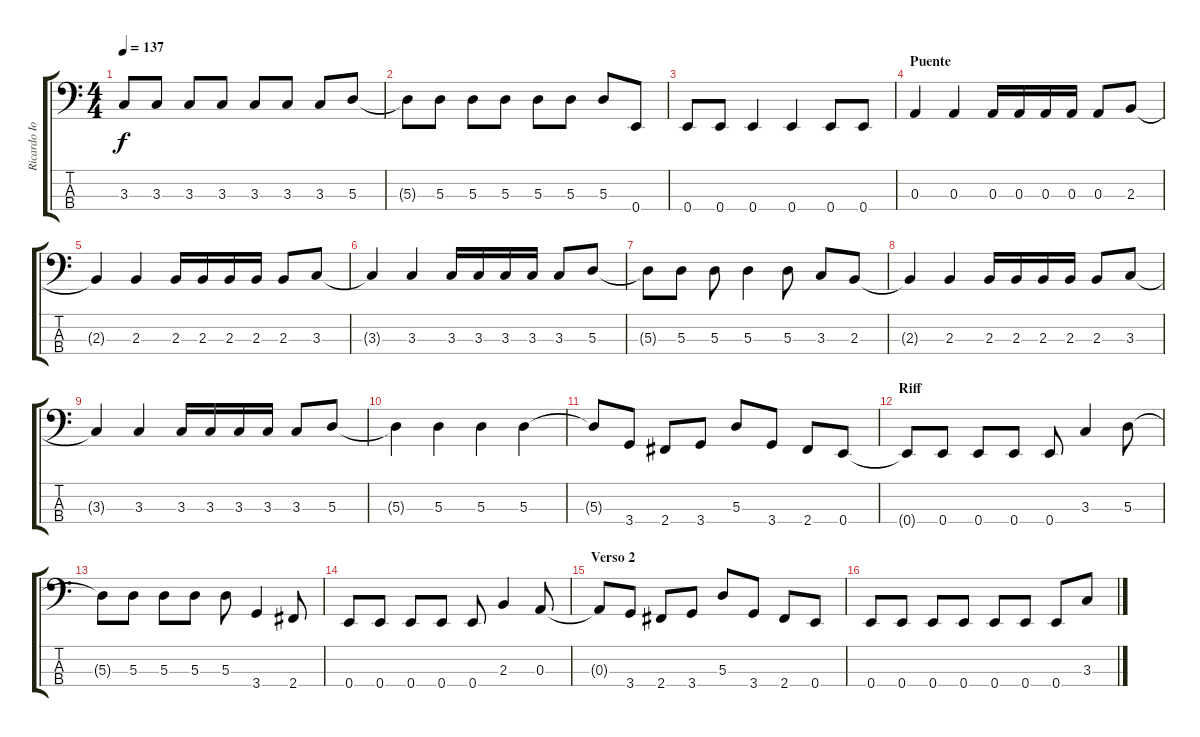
\track ("Ricardo Iorio (bajo)" "Ricardo Io") {instrument electricbassfinger}
\staff {score tabs}
\tuning (G2 D2 A1 E1) {hide}
\ts (4 4)
\tempo 137
\clef f4
\ks c
3.3{t}.8{dy f} 3.3.8 3.3.8 3.3.8 3.3.8 3.3.8 3.3.8 5.3.8 |
5.3{t}.8 5.3.8 5.3.8 5.3.8 5.3.8 5.3.8 5.3.8 0.4.8 |
0.4.8 0.4.8 0.4.4 0.4.4 0.4.8 0.4.8 |
\section ("" "Puente")
0.3.4 0.3.4 0.3.16 0.3.16 0.3.16 0.3.16 0.3.8 2.3.8 |
2.3{t}.4 2.3.4 2.3.16 2.3.16 2.3.16 2.3.16 2.3.8 3.3.8 |
3.3{t}.4 3.3.4 3.3.16 3.3.16 3.3.16 3.3.16 3.3.8 5.3.8 |
5.3{t}.8 5.3.8 5.3.8 5.3.4 5.3.8 3.3.8 2.3.8 |
2.3{t}.4 2.3.4 2.3.16 2.3.16 2.3.16 2.3.16 2.3.8 3.3.8 |
3.3{t}.4 3.3.4 3.3.16 3.3.16 3.3.16 3.3.16 3.3.8 5.3.8 |
5.3{t}.4 5.3.4 5.3.4 5.3.4 |
5.3{t}.8 3.4.8 2.4.8 3.4.8 5.3.8 3.4.8 2.4.8 0.4.8 |
\section ("" "Riff")
0.4{t}.8 0.4.8 0.4.8 0.4.8 0.4.8 3.3.4 5.3.8 |
5.3{t}.8 5.3.8 5.3.8 5.3.8 5.3.8 3.4.4 2.4.8 |
0.4.8 0.4.8 0.4.8 0.4.8 0.4.8 2.3.4 0.3.8 |
\section ("" "Verso 2")
0.3{t}.8 3.4.8 2.4.8 3.4.8 5.3.8 3.4.8 2.4.8 0.4.8 |
0.4.8 0.4.8 0.4.8 0.4.8 0.4.8 0.4.8 0.4.8 3.3.8
